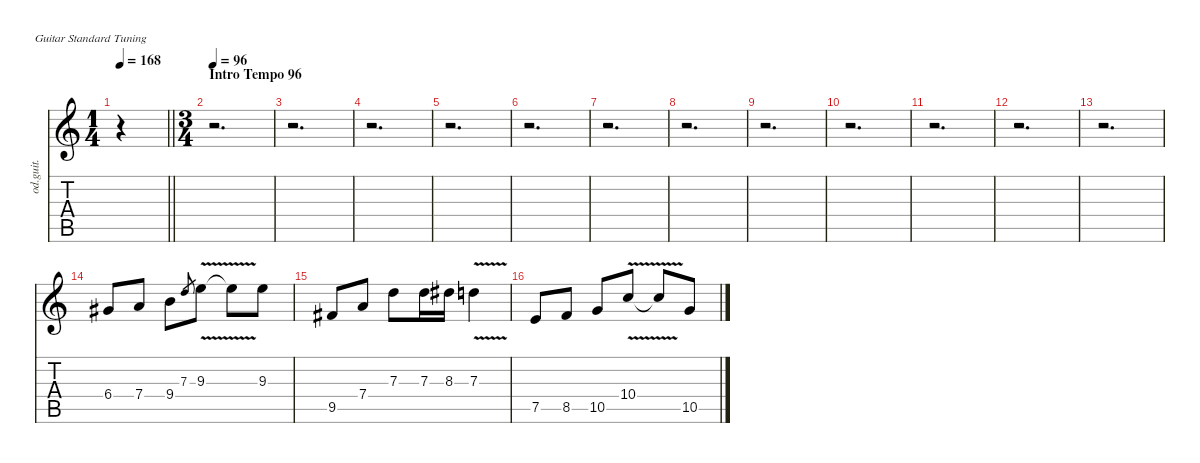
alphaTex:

\defaultSystemsLayout 4
\hideDynamics
\bracketExtendMode nobrackets
\otherSystemsTrackNameOrientation horizontal
\track ("Guitar III Overdrive/Dist" "od.guit.") {instrument overdrivenguitar}
\staff {score tabs}
\tuning (E4 B3 G3 D3 A2 E2)
\voice
\ts (1 4)
\beaming (8 2)
\tempo 168
\clef g2
\barLineRight lightlight
\ks c
r.4{dy f instrument overdrivenguitar} |
\ts (3 4)
\beaming (8 2 2 2)
\section ("" "Intro Tempo 96")
\tempo 96
r.2{d} |
r.2{d} |
r.2{d} |
r.2{d} |
r.2{d} |
r.2{d} |
r.2{d} |
r.2{d} |
r.2{d} |
r.2{d} |
r.2{d} |
r.2{d} |
6.4{acc #}.8 7.4.8 9.4.8 7.3.8{gr dy p} 9.3{v}.8{dy f} 9.3{v t}.8 9.3.8 |
9.5{acc #}.8 7.4.8 7.3.8 7.3.16 8.3{acc #}.16 7.3{v}.4 |
7.5.8 8.5.8 10.5.8 10.4{v}.8 10.4{v t}.8 10.5.8
\voice
\clef g2
\ottava regular
\simile none
\barLineRight lightlight
\ks c
r.4{dy mf} |
|
|
|
|
|
|
|
|
|
|
|
|
|
|
